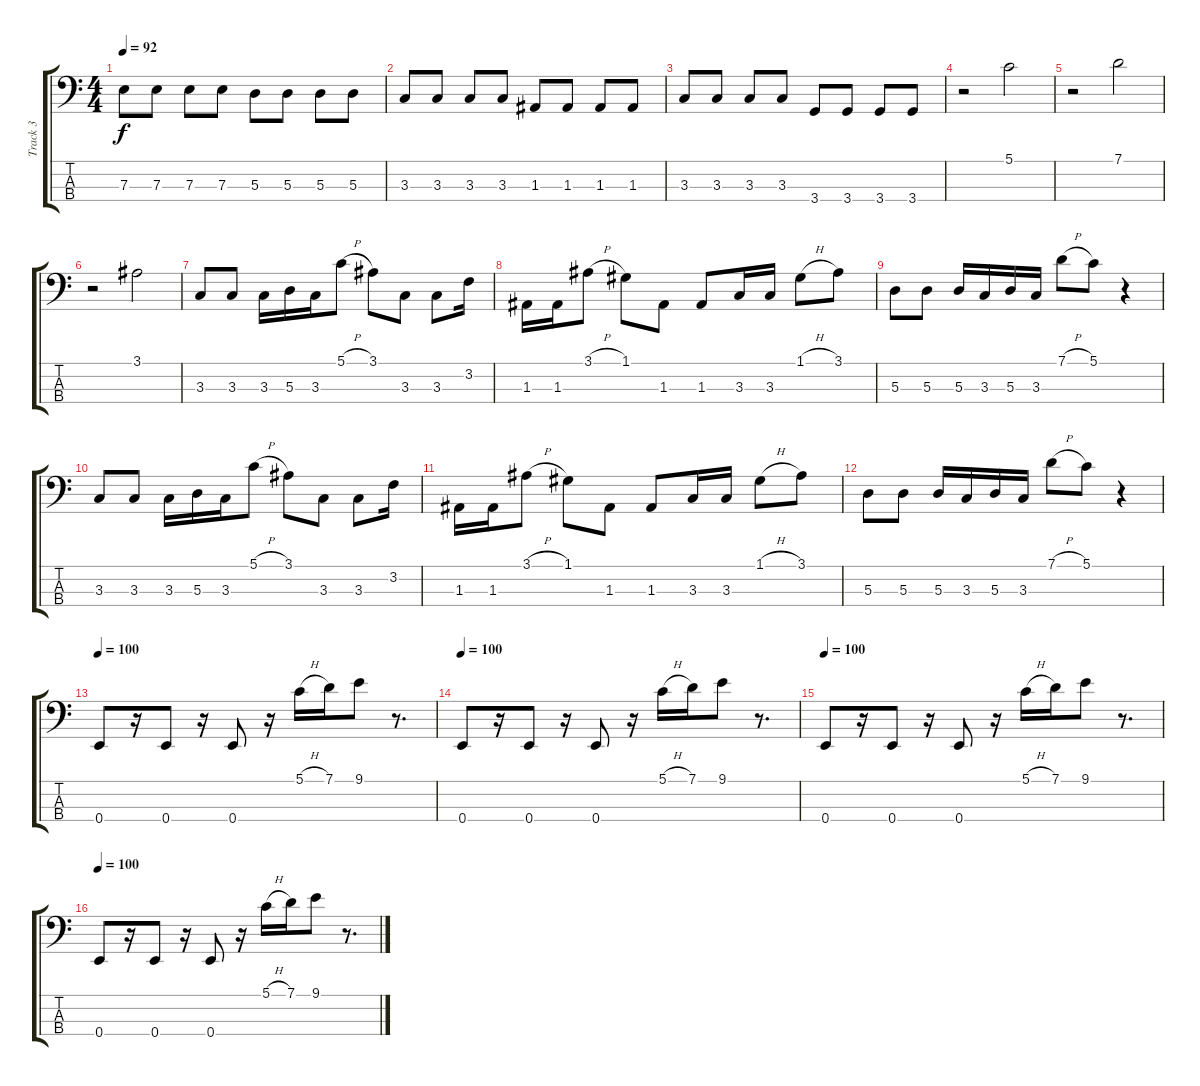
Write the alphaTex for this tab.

\track ("Track 3" "Track 3") {instrument slapbass1}
\staff {score tabs}
\tuning (G2 D2 A1 E1) {hide}
\ts (4 4)
\tempo 92
\clef f4
\ks c
7.3.8{dy f} 7.3.8 7.3.8 7.3.8 5.3.8 5.3.8 5.3.8 5.3.8 |
3.3.8 3.3.8 3.3.8 3.3.8 1.3.8 1.3.8 1.3.8 1.3.8 |
3.3.8 3.3.8 3.3.8 3.3.8 3.4.8 3.4.8 3.4.8 3.4.8 |
r.2 5.1.2 |
r.2 7.1.2 |
r.2 3.1.2 |
3.3.8 3.3.8 3.3.16 5.3.16 3.3.16 5.1{h}.8 3.1.8 3.3.8 3.3.8 3.2.16 |
1.3.16 1.3.16 3.1{h}.8 1.1.8 1.3.8 1.3.8 3.3.16 3.3.16 1.1{h}.8 3.1.8 |
5.3.8 5.3.8 5.3.16 3.3.16 5.3.16 3.3.16 7.1{h}.8 5.1.8 r.4 |
3.3.8 3.3.8 3.3.16 5.3.16 3.3.16 5.1{h}.8 3.1.8 3.3.8 3.3.8 3.2.16 |
1.3.16 1.3.16 3.1{h}.8 1.1.8 1.3.8 1.3.8 3.3.16 3.3.16 1.1{h}.8 3.1.8 |
5.3.8 5.3.8 5.3.16 3.3.16 5.3.16 3.3.16 7.1{h}.8 5.1.8 r.4 |
\tempo 100
0.4.8 r.16 0.4.8 r.16 0.4.8 r.16 5.1{h}.16 7.1.16 9.1.8 r.8{d} |
\tempo 100
0.4.8 r.16 0.4.8 r.16 0.4.8 r.16 5.1{h}.16 7.1.16 9.1.8 r.8{d} |
\tempo 100
0.4.8 r.16 0.4.8 r.16 0.4.8 r.16 5.1{h}.16 7.1.16 9.1.8 r.8{d} |
\tempo 100
0.4.8 r.16 0.4.8 r.16 0.4.8 r.16 5.1{h}.16 7.1.16 9.1.8 r.8{d}
